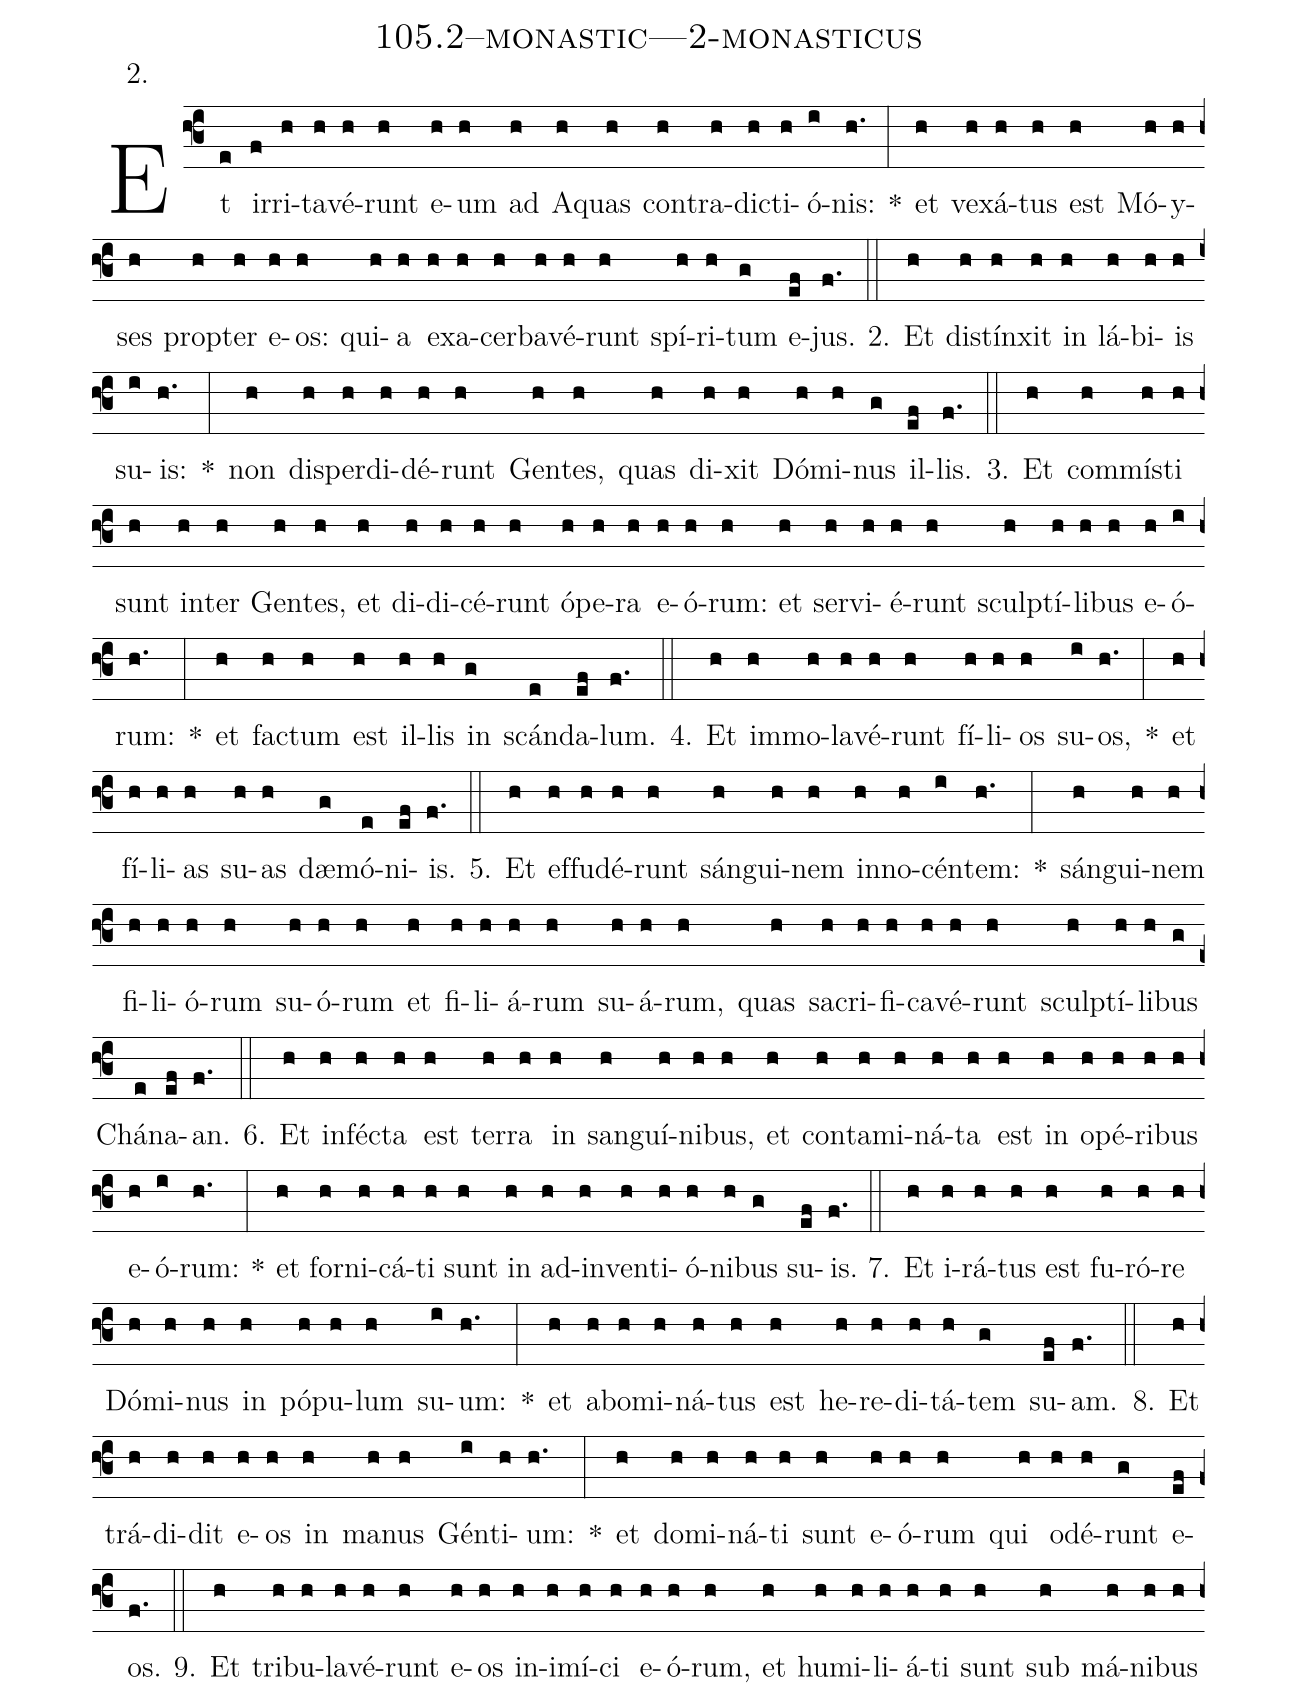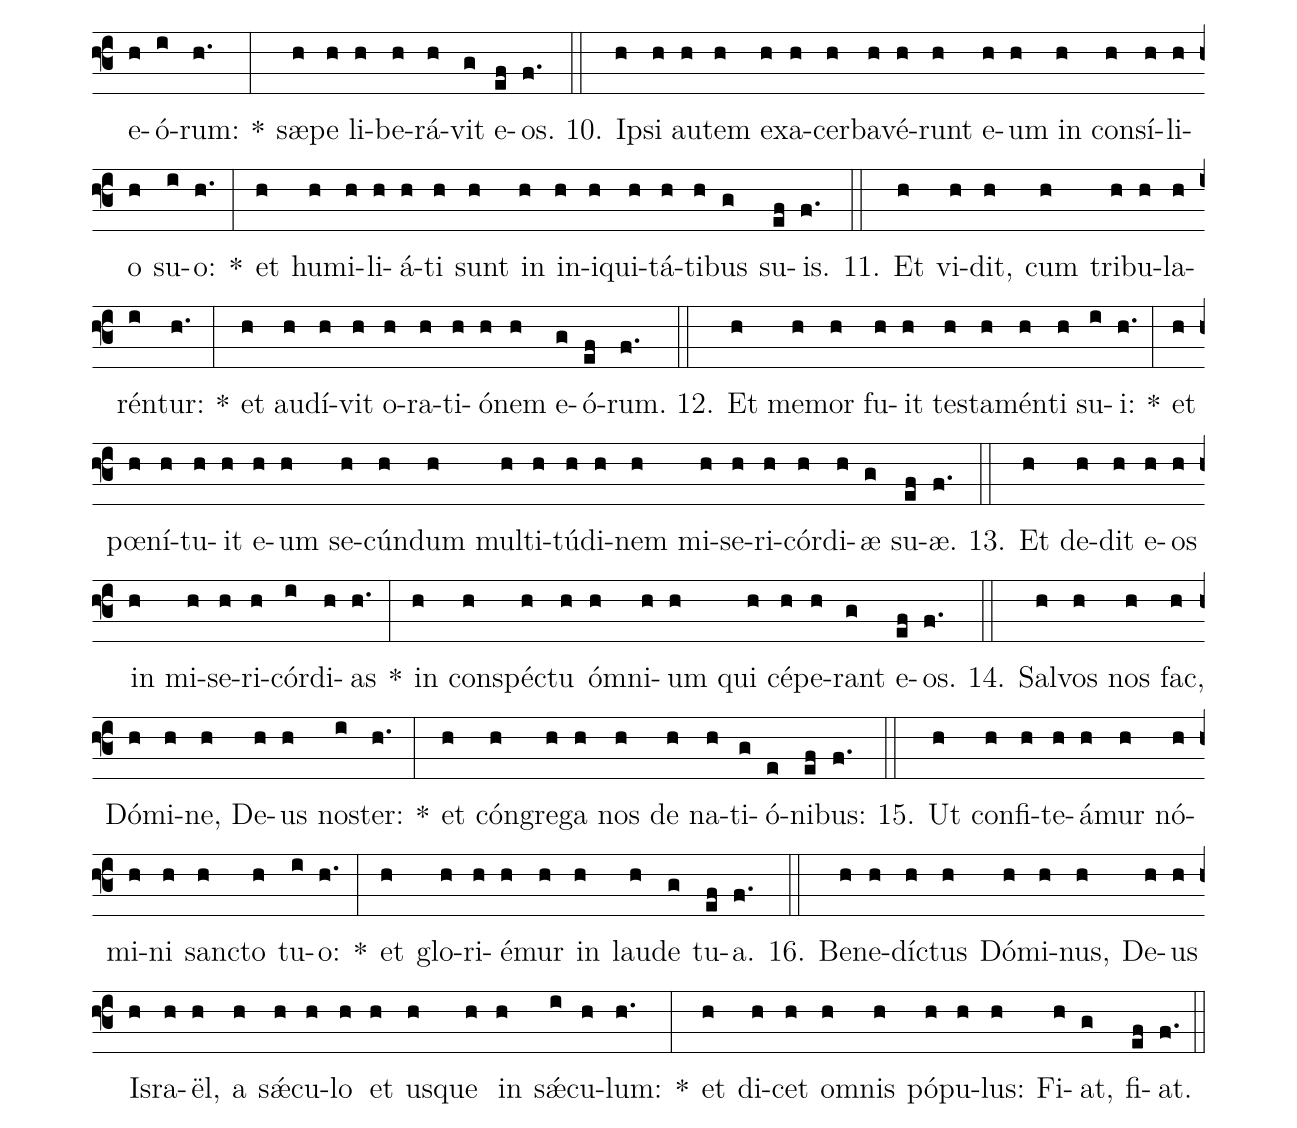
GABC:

name: 105.2--monastic---2-monasticus;
annotation: 2.;
%%
(f3)Et(e) ir(f)ri(h)ta(h)vé(h)runt(h) e(h)um(h) ad(h) A(h)quas(h) con(h)tra(h)dic(h)ti(h)ó(i)nis:(h.) *(:) et(h) ve(h)xá(h)tus(h) est(h) Mó(h)y(h)ses(h) prop(h)ter(h) e(h)os:(h) qui(h)a(h) ex(h)a(h)cer(h)ba(h)vé(h)runt(h) spí(h)ri(h)tum(g) e(ef)jus.(f.) (::)
2. Et(h) di(h)stín(h)xit(h) in(h) lá(h)bi(h)is(h) su(i)is:(h.) *(:) non(h) dis(h)per(h)di(h)dé(h)runt(h) Gen(h)tes,(h) quas(h) di(h)xit(h) Dó(h)mi(h)nus(g) il(ef)lis.(f.) (::)
3. Et(h) com(h)mís(h)ti(h) sunt(h) in(h)ter(h) Gen(h)tes,(h) et(h) di(h)di(h)cé(h)runt(h) ó(h)pe(h)ra(h) e(h)ó(h)rum:(h) et(h) ser(h)vi(h)é(h)runt(h) sculp(h)tí(h)li(h)bus(h) e(h)ó(i)rum:(h.) *(:) et(h) fac(h)tum(h) est(h) il(h)lis(h) in(g) scán(e)da(ef)lum.(f.) (::)
4. Et(h) im(h)mo(h)la(h)vé(h)runt(h) fí(h)li(h)os(h) su(i)os,(h.) *(:) et(h) fí(h)li(h)as(h) su(h)as(h) dæ(g)mó(e)ni(ef)is.(f.) (::)
5. Et(h) ef(h)fu(h)dé(h)runt(h) sán(h)gui(h)nem(h) in(h)no(h)cén(i)tem:(h.) *(:) sán(h)gui(h)nem(h) fi(h)li(h)ó(h)rum(h) su(h)ó(h)rum(h) et(h) fi(h)li(h)á(h)rum(h) su(h)á(h)rum,(h) quas(h) sa(h)cri(h)fi(h)ca(h)vé(h)runt(h) sculp(h)tí(h)li(h)bus(g) Chá(e)na(ef)an.(f.) (::)
6. Et(h) in(h)féc(h)ta(h) est(h) ter(h)ra(h) in(h) san(h)guí(h)ni(h)bus,(h) et(h) con(h)ta(h)mi(h)ná(h)ta(h) est(h) in(h) o(h)pé(h)ri(h)bus(h) e(h)ó(i)rum:(h.) *(:) et(h) for(h)ni(h)cá(h)ti(h) sunt(h) in(h) ad(h)in(h)ven(h)ti(h)ó(h)ni(h)bus(g) su(ef)is.(f.) (::)
7. Et(h) i(h)rá(h)tus(h) est(h) fu(h)ró(h)re(h) Dó(h)mi(h)nus(h) in(h) pó(h)pu(h)lum(h) su(i)um:(h.) *(:) et(h) ab(h)o(h)mi(h)ná(h)tus(h) est(h) he(h)re(h)di(h)tá(h)tem(g) su(ef)am.(f.) (::)
8. Et(h) trá(h)di(h)dit(h) e(h)os(h) in(h) ma(h)nus(h) Gén(i)ti(h)um:(h.) *(:) et(h) do(h)mi(h)ná(h)ti(h) sunt(h) e(h)ó(h)rum(h) qui(h) o(h)dé(h)runt(g) e(ef)os.(f.) (::)
9. Et(h) tri(h)bu(h)la(h)vé(h)runt(h) e(h)os(h) in(h)i(h)mí(h)ci(h) e(h)ó(h)rum,(h) et(h) hu(h)mi(h)li(h)á(h)ti(h) sunt(h) sub(h) má(h)ni(h)bus(h) e(h)ó(i)rum:(h.) *(:) sæ(h)pe(h) li(h)be(h)rá(h)vit(g) e(ef)os.(f.) (::)
10. Ip(h)si(h) au(h)tem(h) ex(h)a(h)cer(h)ba(h)vé(h)runt(h) e(h)um(h) in(h) con(h)sí(h)li(h)o(h) su(i)o:(h.) *(:) et(h) hu(h)mi(h)li(h)á(h)ti(h) sunt(h) in(h) in(h)i(h)qui(h)tá(h)ti(h)bus(g) su(ef)is.(f.) (::)
11. Et(h) vi(h)dit,(h) cum(h) tri(h)bu(h)la(h)rén(i)tur:(h.) *(:) et(h) au(h)dí(h)vit(h) o(h)ra(h)ti(h)ó(h)nem(h) e(g)ó(ef)rum.(f.) (::)
12. Et(h) me(h)mor(h) fu(h)it(h) tes(h)ta(h)mén(h)ti(h) su(i)i:(h.) *(:) et(h) pœ(h)ní(h)tu(h)it(h) e(h)um(h) se(h)cún(h)dum(h) mul(h)ti(h)tú(h)di(h)nem(h) mi(h)se(h)ri(h)cór(h)di(h)æ(g) su(ef)æ.(f.) (::)
13. Et(h) de(h)dit(h) e(h)os(h) in(h) mi(h)se(h)ri(h)cór(i)di(h)as(h.) *(:) in(h) con(h)spéc(h)tu(h) óm(h)ni(h)um(h) qui(h) cé(h)pe(h)rant(g) e(ef)os.(f.) (::)
14. Sal(h)vos(h) nos(h) fac,(h) Dó(h)mi(h)ne,(h) De(h)us(h) nos(i)ter:(h.) *(:) et(h) cón(h)gre(h)ga(h) nos(h) de(h) na(h)ti(g)ó(e)ni(ef)bus:(f.) (::)
15. Ut(h) con(h)fi(h)te(h)á(h)mur(h) nó(h)mi(h)ni(h) sanc(h)to(h) tu(i)o:(h.) *(:) et(h) glo(h)ri(h)é(h)mur(h) in(h) lau(h)de(g) tu(ef)a.(f.) (::)
16. Be(h)ne(h)díc(h)tus(h) Dó(h)mi(h)nus,(h) De(h)us(h) Is(h)ra(h)ël,(h) a(h) sǽ(h)cu(h)lo(h) et(h) us(h)que(h) in(h) sǽ(i)cu(h)lum:(h.) *(:) et(h) di(h)cet(h) om(h)nis(h) pó(h)pu(h)lus:(h) Fi(h)at,(g) fi(ef)at.(f.) (::)
